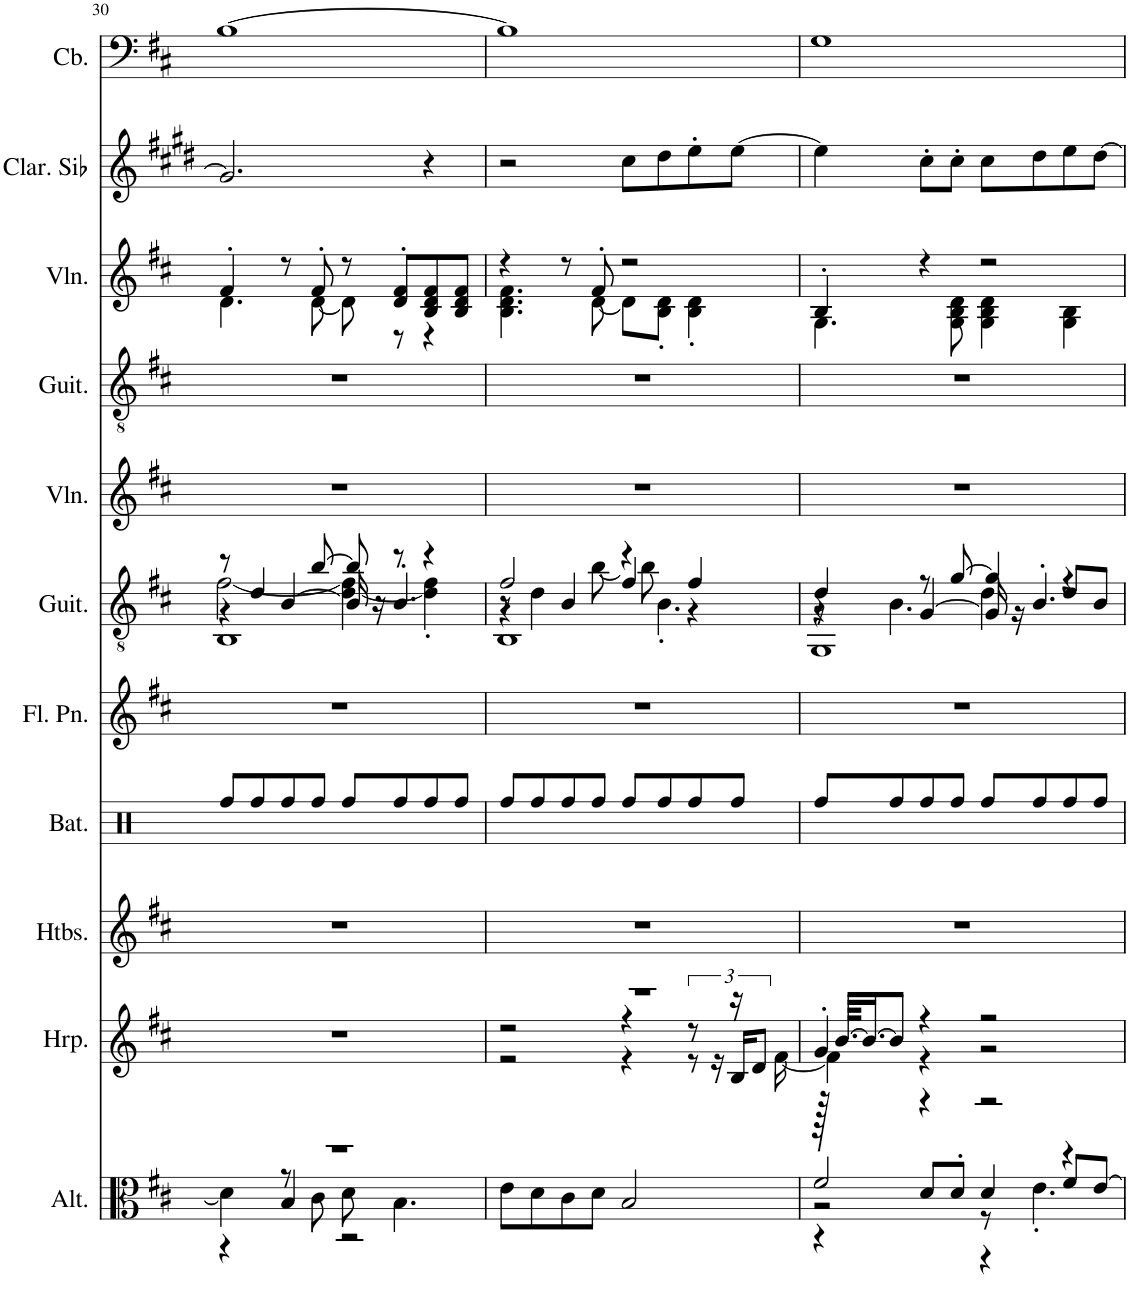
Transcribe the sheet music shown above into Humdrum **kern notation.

**kern	**kern	**kern	**kern	**kern	**kern	**kern	**kern	**kern	**kern	**kern
*part11	*part10	*part9	*part8	*part7	*part6	*part5	*part4	*part3	*part2	*part1
*staff11	*staff10	*staff9	*staff8	*staff7	*staff6	*staff5	*staff4	*staff3	*staff2	*staff1
*I"Altos	*I"Harpe	*I"Hautbois	*I"Batterie	*I"Flûte de Pan	*I"Guitare acoustique	*I"Violon	*I"Guitare acoustique	*I"Violon	*I"Clarinette en Sib	*I"Contrebasse
*I'Alt.	*I'Hrp.	*I'Htbs.	*I'Bat.	*I'Fl. Pn.	*I'Guit.	*I'Vln.	*I'Guit.	*I'Vln.	*I'Clar. Sib	*I'Cb.
!!LO:PB:g=z
*clefC3	*clefG2	*clefG2	*clefX	*clefG2	*clefGv2	*clefG2	*clefGv2	*clefG2	*clefG2	*clefF4
*	*	*	*	*	*	*	*	*	*Trd1c2	*Trd7c12
*k[f#c#]	*k[f#c#]	*k[f#c#]	*k[]	*k[f#c#]	*k[f#c#]	*k[f#c#]	*k[f#c#]	*k[f#c#]	*k[f#c#g#d#]	*k[f#c#]
*M4/4	*M4/4	*M4/4	*M4/4	*M4/4	*M4/4	*M4/4	*M4/4	*M4/4	*M4/4	*M4/4
=30	=30	=30	=30	=30	=30	=30	=30	=30	=30	=30
*^	*	*	*	*	*^	*	*	*^	*	*
*	*^	*	*	*	*	*	*^	*	*	*	*	*	*
*	*	*	*	*	*	*	*	*	*^	*	*	*	*	*	*
1r	4d\]	4r	1r	1r	8Rff/L	1r	8r	[2f#\	4r	1BB	1r	1r	4f#'/	4.d\	2.g#/]	[1B
.	.	.	.	.	8Rff/	.	4d/	.	.	.	.	.	.	.	.	.
.	8r	4B/	.	.	8Rff/	.	.	.	[4B/	.	.	.	8r	.	.	.
.	8c#\	.	.	.	8Rff/J	.	[8b/	.	.	.	.	.	8f#'/	[8d\	.	.
.	8d\	2r	.	.	8Rff/L	.	8b/]	[4d\ 4f#\]	16B/]	.	.	.	8r	8d\]	.	.
.	.	.	.	.	.	.	.	.	16r	.	.	.	.	.	.	.
.	4.B\	.	.	.	8Rff/	.	8r	.	4.B'/	.	.	.	8d/' 8f#/'L	8r	.	.
.	.	.	.	.	8Rff/	.	4r	4d\]' 4f#\'	.	.	.	.	8B/ 8d/ 8f#/	4r	4r	.
.	.	.	.	.	8Rff/J	.	.	.	.	.	.	.	8B/ 8d/ 8f#/J	.	.	.
*v	*v	*v	*	*	*	*	*	*	*	*	*	*	*	*	*	*
=31	=31	=31	=31	=31	=31	=31	=31	=31	=31	=31	=31	=31	=31	=31
*	*^	*	*	*	*	*	*	*	*	*	*	*	*	*
*	*	*^	*	*	*	*	*	*	*	*	*	*	*	*	*
8e\L	1r	2r	2r	1r	8Rff/L	1r	2f#/	8r	4r	1BB	1r	1r	4r	4.B\ 4.d\ 4.f#\	2r	1B]
8d\	.	.	.	.	8Rff/	.	.	4d\	.	.	.	.	.	.	.	.
8c#\	.	.	.	.	8Rff/	.	.	.	4B/	.	.	.	8r	.	.	.
8d\J	.	.	.	.	8Rff/J	.	.	[8b\	.	.	.	.	8f#'/	[8d\	.	.
2B/	.	4r	4r	.	8Rff/L	.	4r	8b\]	4f#/	.	.	.	2r	8d\L]	8cc#\L	.
.	.	.	.	.	8Rff/	.	.	4.B'\	.	.	.	.	.	8B\' 8d\'J	8dd#\	.
.	.	8r	12r	.	8Rff/	.	4f#/	.	4r	.	.	.	.	4B\' 4d\'	8ee'\	.
.	.	.	24r	.	.	.	.	.	.	.	.	.	.	.	.	.
.	.	16r	24B/KL	.	8Rff/J	.	.	.	.	.	.	.	.	.	[8ee\J	.
.	.	.	12d/J	.	.	.	.	.	.	.	.	.	.	.	.	.
.	.	[16f#\	.	.	.	.	.	.	.	.	.	.	.	.	.	.
=32	=32	=32	=32	=32	=32	=32	=32	=32	=32	=32	=32	=32	=32	=32	=32	=32
*^	*	*	*	*	*	*	*	*	*	*	*	*	*	*	*	*
*	*^	*	*	*	*	*	*	*	*	*	*	*	*	*	*	*	*
2f#/	2r	4r	4g'/	4f#\]	128r	1r	8Rff/L	1r	4d/	8r	4r	1GG	1r	1r	4B'/	4.G\	4ee\]	1G
.	.	.	.	.	[64.b/KKLL	.	.	.	.	.	.	.	.	.	.	.	.	.
.	.	.	.	.	16.b/J_	.	.	.	.	.	.	.	.	.	.	.	.	.
.	.	.	.	.	8b/J]	.	8Rff/	.	.	4.B\	.	.	.	.	.	.	.	.
.	.	8d/L	4r	4r	4r	.	8Rff/	.	8r	.	[4G/	.	.	.	4r	.	8cc#'\L	.
.	.	8d'/J	.	.	.	.	8Rff/J	.	[8g/	.	.	.	.	.	.	8G\ 8B\ 8d\	8cc#'\J	.
4d/	8r	4r	2r	2r	2r	.	8Rff/L	.	4g/]	4d\	16G/]	.	.	.	2r	4G\ 4B\ 4d\	8cc#\L	.
.	.	.	.	.	.	.	.	.	.	.	16r	.	.	.	.	.	.	.
.	4.e'\	.	.	.	.	.	8Rff/	.	.	.	4.B'/	.	.	.	.	.	8dd#\	.
4r	.	8f#/L	.	.	.	.	8Rff/	.	8d/L	4r	.	.	.	.	.	4G\ 4B\	8ee\	.
.	.	[8e/J	.	.	.	.	8Rff/J	.	8B/J	.	.	.	.	.	.	.	[8dd#\J	.
*v	*v	*v	*	*	*	*	*	*	*v	*v	*v	*v	*	*	*v	*v	*	*
*	*v	*v	*v	*	*	*	*	*	*	*	*	*
=	=	=	=	=	=	=	=	=	=	=
*-	*-	*-	*-	*-	*-	*-	*-	*-	*-	*-
